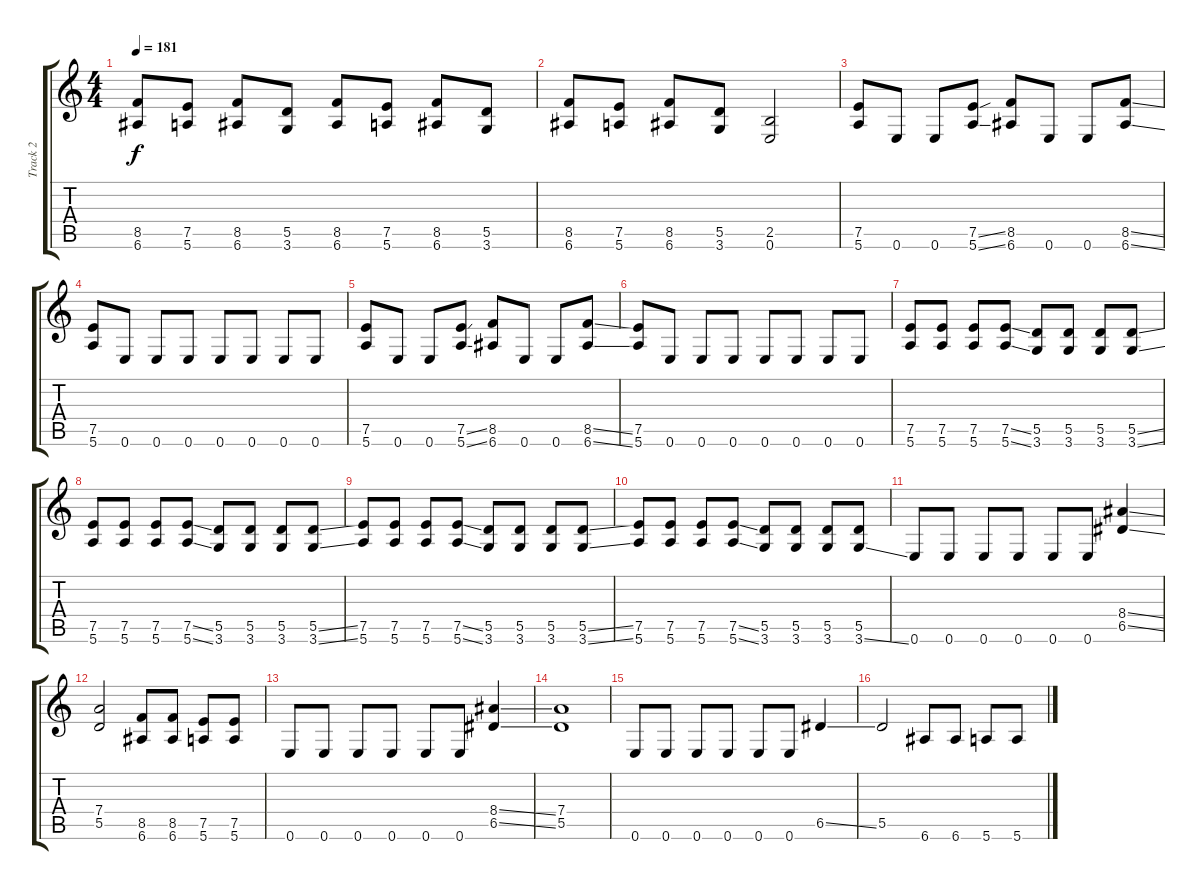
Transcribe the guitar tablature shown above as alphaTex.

\track ("Track 2" "Track 2") {instrument distortionguitar}
\staff {score tabs}
\tuning (E4 B3 G3 D3 A2 E2) {hide}
\ts (4 4)
\tempo 181
\clef g2
\ks c
(8.5 6.6).8{dy f} (7.5 5.6).8 (8.5 6.6).8 (5.5 3.6).8 (8.5 6.6).8 (7.5 5.6).8 (8.5 6.6).8 (5.5 3.6).8 |
(8.5 6.6).8 (7.5 5.6).8 (8.5 6.6).8 (5.5 3.6).8 (2.5 0.6).2 |
(7.5 5.6).8 0.6.8 0.6.8 (7.5{ss} 5.6{ss}).8 (8.5 6.6).8 0.6.8 0.6.8 (8.5{ss} 6.6{ss}).8 |
(7.5 5.6).8 0.6.8 0.6.8 0.6.8 0.6.8 0.6.8 0.6.8 0.6.8 |
(7.5 5.6).8 0.6.8 0.6.8 (7.5{ss} 5.6{ss}).8 (8.5 6.6).8 0.6.8 0.6.8 (8.5{ss} 6.6{ss}).8 |
(7.5 5.6).8 0.6.8 0.6.8 0.6.8 0.6.8 0.6.8 0.6.8 0.6.8 |
(7.5 5.6).8 (7.5 5.6).8 (7.5 5.6).8 (7.5{ss} 5.6{ss}).8 (5.5 3.6).8 (5.5 3.6).8 (5.5 3.6).8 (5.5{ss} 3.6{ss}).8 |
(7.5 5.6).8 (7.5 5.6).8 (7.5 5.6).8 (7.5{ss} 5.6{ss}).8 (5.5 3.6).8 (5.5 3.6).8 (5.5 3.6).8 (5.5{ss} 3.6{ss}).8 |
(7.5 5.6).8 (7.5 5.6).8 (7.5 5.6).8 (7.5{ss} 5.6{ss}).8 (5.5 3.6).8 (5.5 3.6).8 (5.5 3.6).8 (5.5{ss} 3.6{ss}).8 |
(7.5 5.6).8 (7.5 5.6).8 (7.5 5.6).8 (7.5{ss} 5.6{ss}).8 (5.5 3.6).8 (5.5 3.6).8 (5.5 3.6).8 (5.5 3.6{ss}).8 |
0.6.8 0.6.8 0.6.8 0.6.8 0.6.8 0.6.8 (8.4{ss} 6.5{ss}).4 |
(7.4 5.5).2 (8.5 6.6).8 (8.5 6.6).8 (7.5 5.6).8 (7.5 5.6).8 |
0.6.8 0.6.8 0.6.8 0.6.8 0.6.8 0.6.8 (8.4{ss} 6.5{ss}).4 |
(7.4 5.5).1 |
0.6.8 0.6.8 0.6.8 0.6.8 0.6.8 0.6.8 6.5{ss}.4 |
5.5.2 6.6.8 6.6.8 5.6.8 5.6.8
